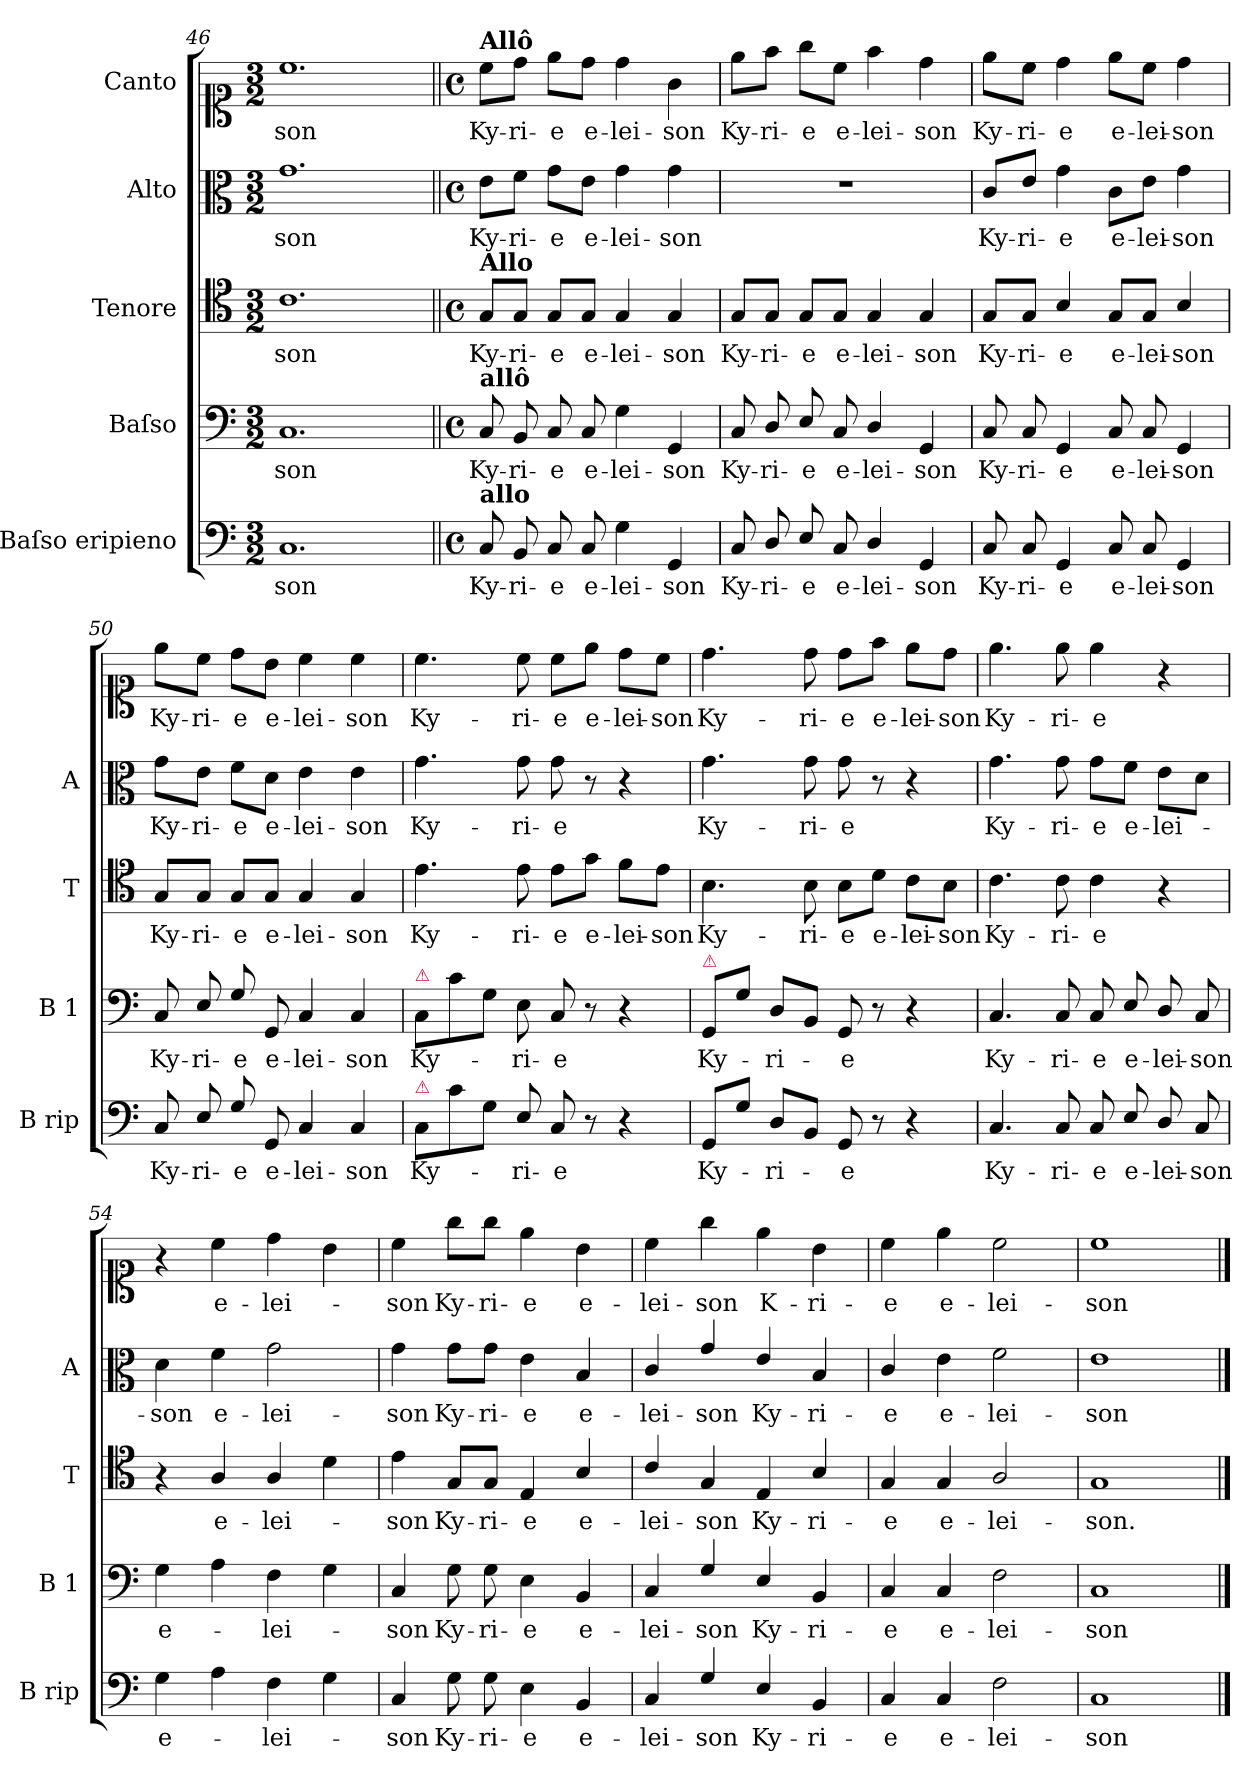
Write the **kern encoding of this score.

**kern	**text	**kern	**text	**kern	**text	**kern	**text	**kern	**text
*part5	*part5	*part4	*part4	*part3	*part3	*part2	*part2	*part1	*part1
*staff5	*staff5	*staff4	*staff4	*staff3	*staff3	*staff2	*staff2	*staff1	*staff1
*I"Baſso eripieno	*	*I"Baſso	*	*I"Tenore	*	*I"Alto	*	*I"Canto	*
*I'B rip	*	*I'B 1	*	*I'T	*	*I'A	*	*	*
*clefF4	*	*clefF4	*	*clefC4	*	*clefC3	*	*clefC1	*
*k[]	*	*k[]	*	*k[]	*	*k[]	*	*k[]	*
*C:	*	*C:	*	*C:	*	*C:	*	*C:	*
*M3/2	*	*M3/2	*	*M3/2	*	*M3/2	*	*M3/2	*
=46	=46	=46	=46	=46	=46	=46	=46	=46	=46
1.C	-son	1.C	-son	1.c	-son	1.g	-son	1.cc	-son
=47||	=47||	=47||	=47||	=47||	=47||	=47||	=47||	=47||	=47||
*M4/4	*	*M4/4	*	*M4/4	*	*M4/4	*	*M4/4	*
*met(c)	*	*met(c)	*	*met(c)	*	*met(c)	*	*met(c)	*
!	!	!	!	!	!	!	!	!LO:TX:a:B:t=Allô	!
!	!	!	!	!LO:TX:a:B:t=Allo	!	!	!	!	!
!	!	!LO:TX:a:B:t=allô	!	!	!	!	!	!	!
!LO:TX:a:B:t=allo	!	!	!	!	!	!	!	!	!
8C/	Ky-	8C/	Ky-	8G/L	Ky-	8e\L	Ky-	8cc\L	Ky-
8BB/	-ri-	8BB/	-ri-	8G/J	-ri-	8f\J	-ri-	8dd\J	-ri-
8C/	-e	8C/	-e	8G/L	-e	8g\L	-e	8ee\L	-e
8C/	e-	8C/	e-	8G/J	e-	8e\J	e-	8dd\J	e-
4G\	-lei-	4G\	-lei-	4G/	-lei-	4g\	-lei-	4dd\	-lei-
4GG/	-son	4GG/	-son	4G/	-son	4g\	-son	4g\	-son
=48	=48	=48	=48	=48	=48	=48	=48	=48	=48
8C/	Ky-	8C/	Ky-	8G/L	Ky-	1r	.	8ee\L	Ky-
8D/	-ri-	8D/	-ri-	8G/J	-ri-	.	.	8ff\J	-ri-
8E/	-e	8E/	-e	8G/L	-e	.	.	8gg\L	-e
8C/	e-	8C/	e-	8G/J	e-	.	.	8cc\J	e-
4D/	-lei-	4D/	-lei-	4G/	-lei-	.	.	4ff\	-lei-
4GG/	-son	4GG/	-son	4G/	-son	.	.	4dd\	-son
=49	=49	=49	=49	=49	=49	=49	=49	=49	=49
8C/	Ky-	8C/	Ky-	8G/L	Ky-	8c/L	Ky-	8ee\L	Ky-
8C/	-ri-	8C/	-ri-	8G/J	-ri-	8e/J	-ri-	8cc\J	-ri-
4GG/	-e	4GG/	-e	4B/	-e	4g\	-e	4dd\	-e
8C/	e-	8C/	e-	8G/L	e-	8c\L	e-	8ee\L	e-
8C/	-lei-	8C/	-lei-	8G/J	-lei-	8e\J	-lei-	8cc\J	-lei-
4GG/	-son	4GG/	-son	4B/	-son	4g\	-son	4dd\	-son
=50	=50	=50	=50	=50	=50	=50	=50	=50	=50
8C/	Ky-	8C/	Ky-	8G/L	Ky-	8g\L	Ky-	8ee\L	Ky-
8E/	-ri-	8E/	-ri-	8G/J	-ri-	8e\J	-ri-	8cc\J	-ri-
8G/	-e	8G/	-e	8G/L	-e	8f\L	-e	8dd\L	-e
8GG/	e-	8GG/	e-	8G/J	e-	8d\J	e-	8b\J	e-
4C/	-lei-	4C/	-lei-	4G/	-lei-	4e\	-lei-	4cc\	-lei-
4C/	-son	4C/	-son	4G/	-son	4e\	-son	4cc\	-son
=51	=51	=51	=51	=51	=51	=51	=51	=51	=51
!	!	!LO:TX:a:color=crimson:t=⚠	!	!	!	!	!	!	!
!LO:TX:a:color=crimson:t=⚠	!	!	!	!	!	!	!	!	!
8C/L	Ky-	8C/L	Ky-	4.e\	Ky-	4.g\	Ky-	4.cc\	Ky-
8c\	.	8c\	.	.	.	.	.	.	.
8G\J	.	8G\J	.	.	.	.	.	.	.
8E/	-ri-	8E\	-ri-	8e\	-ri-	8g\	-ri-	8cc\	-ri-
8C/	-e	8C/	-e	8e\L	-e	8g\	-e	8cc\L	-e
8r	.	8r	.	8g\J	e-	8r	.	8ee\J	e-
4r	.	4r	.	8f\L	-lei-	4r	.	8dd\L	-lei-
.	.	.	.	8e\J	-son	.	.	8cc\J	-son
=52	=52	=52	=52	=52	=52	=52	=52	=52	=52
!	!	!LO:TX:a:color=crimson:t=⚠	!	!	!	!	!	!	!
!	!	!	!	!	!	!	!LO:LY:i	!	!
8GG/L	Ky-	8GG/L	Ky-	4.B\	Ky-	4.g\	Ky-	4.dd\	Ky-
8G/J	.	8G\J	.	.	.	.	.	.	.
8D/L	-ri-	8D/L	-ri-	.	.	.	.	.	.
!	!	!	!	!	!	!	!LO:LY:i	!	!
8BB/J	.	8BB/J	.	8B\	-ri-	8g\	-ri-	8dd\	-ri-
!	!	!	!	!	!	!	!LO:LY:i	!	!
8GG/	-e	8GG/	-e	8B\L	-e	8g\	-e	8dd\L	-e
8r	.	8r	.	8d\J	e-	8r	.	8ff\J	e-
4r	.	4r	.	8c\L	-lei-	4r	.	8ee\L	-lei-
.	.	.	.	8B\J	-son	.	.	8dd\J	-son
=53	=53	=53	=53	=53	=53	=53	=53	=53	=53
!	!	!	!	!	!	!	!LO:LY:i	!	!
4.C/	Ky-	4.C/	Ky-	4.c\	Ky-	4.g\	Ky-	4.ee\	Ky-
!	!	!	!	!	!	!	!LO:LY:i	!	!
8C/	-ri-	8C/	-ri-	8c\	-ri-	8g\	-ri-	8ee\	-ri-
!	!	!	!	!	!	!	!LO:LY:i	!	!
8C/	-e	8C/	-e	4c\	-e	8g\L	-e	4ee\	-e
8E/	e-	8E/	e-	.	.	8f\J	e-	.	.
8D/	-lei-	8D/	-lei-	4r	.	8e\L	-lei-	4r	.
8C/	-son	8C/	-son	.	.	8d\J	.	.	.
=54	=54	=54	=54	=54	=54	=54	=54	=54	=54
4G\	e-	4G\	e-	4r	.	4d\	-son	4r	.
4A\	.	4A\	.	4A/	e-	4f\	e-	4cc\	e-
4F\	-lei-	4F\	-lei-	4A/	-lei-	2g\	-lei-	4dd\	-lei-
4G\	.	4G\	.	4d\	.	.	.	4b\	.
=55	=55	=55	=55	=55	=55	=55	=55	=55	=55
4C/	-son	4C/	-son	4e\	-son	4g\	-son	4cc\	-son
8G\	Ky-	8G\	Ky-	8G/L	Ky-	8g\L	Ky-	8gg\L	Ky-
8G\	-ri-	8G\	-ri-	8G/J	-ri-	8g\J	-ri-	8gg\J	-ri-
4E\	-e	4E\	-e	4E/	-e	4e\	-e	4ee\	-e
4BB/	e-	4BB/	e-	4B/	e-	4B/	e-	4b\	e-
=56	=56	=56	=56	=56	=56	=56	=56	=56	=56
4C/	-lei-	4C/	-lei-	4c/	-lei-	4c/	-lei-	4cc\	-lei-
4G/	-son	4G/	-son	4G/	-son	4g/	-son	4gg\	-son
4E/	Ky-	4E/	Ky-	4E/	Ky-	4e/	Ky-	4ee\	K-
4BB/	-ri-	4BB/	-ri-	4B/	-ri-	4B/	-ri-	4b\	-ri-
=57	=57	=57	=57	=57	=57	=57	=57	=57	=57
4C/	-e	4C/	-e	4G/	-e	4c/	-e	4cc\	-e
4C/	e-	4C/	e-	4G/	e-	4e\	e-	4ee\	e-
2F\	-lei-	2F\	-lei-	2A/	-lei-	2f\	-lei-	2cc\	-lei-
=58	=58	=58	=58	=58	=58	=58	=58	=58	=58
1C	-son	1C	-son	1G	-son.	1e	-son	1cc	-son
==	==	==	==	==	==	==	==	==	==
*-	*-	*-	*-	*-	*-	*-	*-	*-	*-
